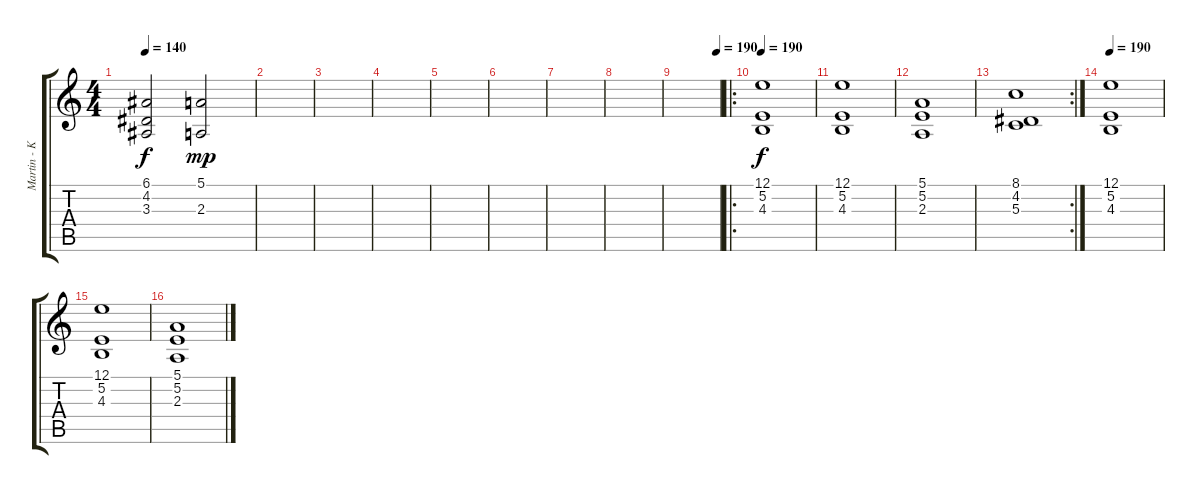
\track ("Martin - Keyboard2" "Martin - K") {instrument choiraahs}
\staff {score tabs}
\tuning (E4 B3 G3 D3 A2 E2) {hide}
\ts (4 4)
\tempo 140
\clef g2
\ks c
(6.1 4.2 3.3).2{dy f} (5.1 2.3).2{dy mp} |
|
|
|
|
|
|
|
\tempo (190 0.9375)
|
\ro
\tempo 190
(12.1 5.2 4.3).1{dy f} |
(12.1 5.2 4.3).1 |
(5.1 5.2 2.3).1 |
\rc 2
(8.1 4.2 5.3).1 |
\tempo 190
(12.1 5.2 4.3).1 |
(12.1 5.2 4.3).1 |
(5.1 5.2 2.3).1
